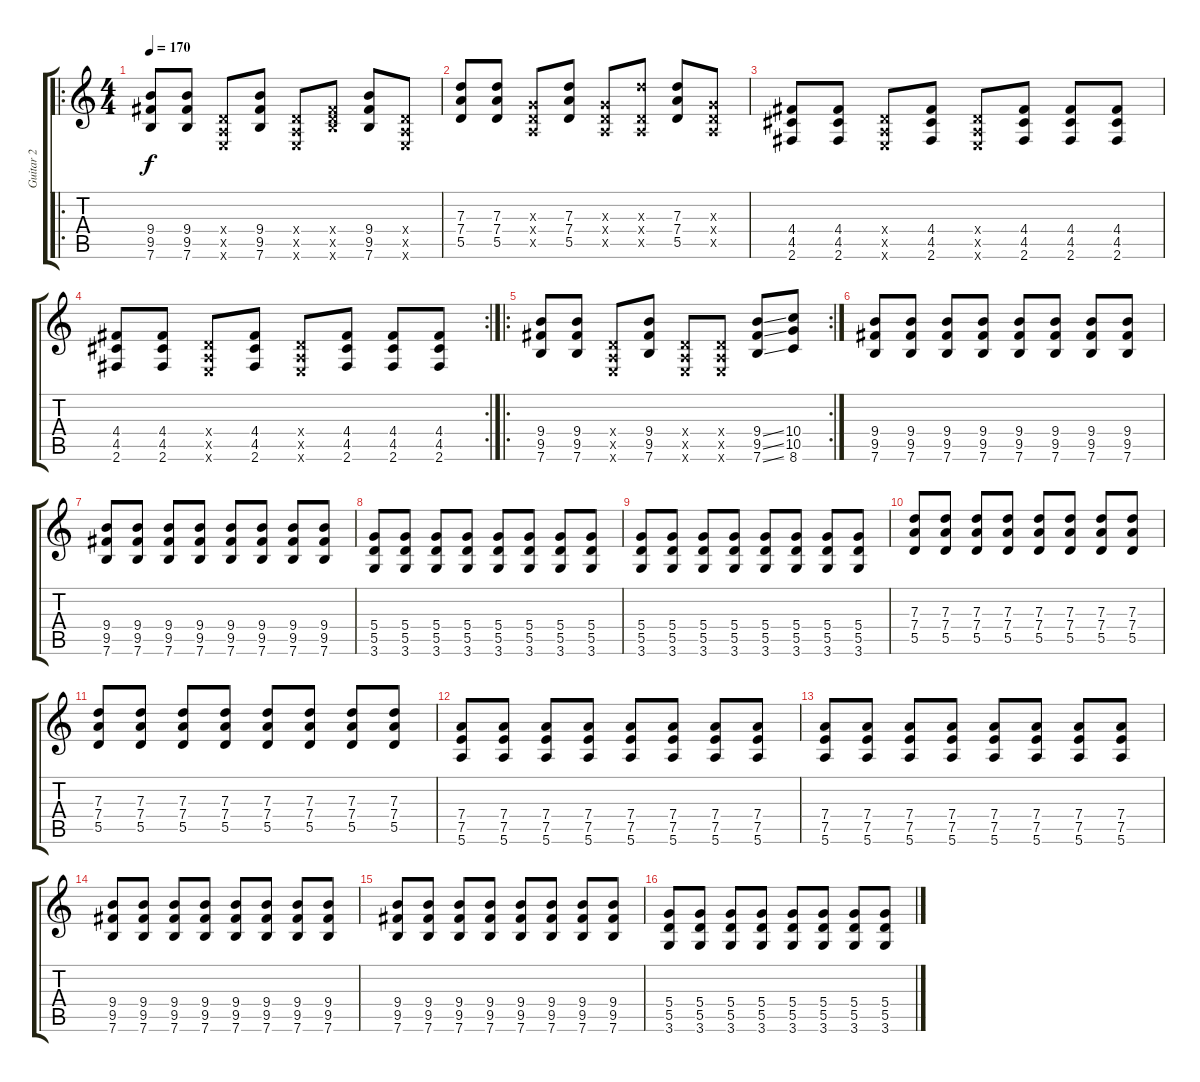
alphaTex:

\track ("Guitar 2" "Guitar 2") {instrument distortionguitar}
\staff {score tabs}
\tuning (E4 B3 G3 D3 A2 E2) {hide}
\ro
\ts (4 4)
\tempo 170
\clef g2
\ks c
(9.4 9.5 7.6).8{dy f} (9.4 9.5 7.6).8 (0.4{x} 0.5{x} 0.6{x}).8 (9.4 9.5 7.6).8 (0.4{x} 0.5{x} 0.6{x}).8 (0.4{x} 9.5{x} 7.6{x}).8 (9.4 9.5 7.6).8 (0.4{x} 0.5{x} 0.6{x}).8 |
(7.3 7.4 5.5).8 (7.3 7.4 5.5).8 (0.3{x} 0.4{x} 0.5{x}).8 (7.3 7.4 5.5).8 (0.3{x} 0.4{x} 0.5{x}).8 (7.3{x} 0.4{x} 0.5{x}).8 (7.3 7.4 5.5).8 (0.3{x} 0.4{x} 0.5{x}).8 |
(4.4 4.5 2.6).8 (4.4 4.5 2.6).8 (0.4{x} 0.5{x} 0.6{x}).8 (4.4 4.5 2.6).8 (0.4{x} 0.5{x} 0.6{x}).8 (4.4 4.5 2.6).8 (4.4 4.5 2.6).8 (4.4 4.5 2.6).8 |
\rc 2
(4.4 4.5 2.6).8 (4.4 4.5 2.6).8 (0.4{x} 0.5{x} 0.6{x}).8 (4.4 4.5 2.6).8 (0.4{x} 0.5{x} 0.6{x}).8 (4.4 4.5 2.6).8 (4.4 4.5 2.6).8 (4.4 4.5 2.6).8 |
\ro
\rc 2
(9.4 9.5 7.6).8 (9.4 9.5 7.6).8 (0.4{x} 0.5{x} 0.6{x}).8 (9.4 9.5 7.6).8 (0.4{x} 0.5{x} 0.6{x}).8 (0.4{x} 0.5{x} 0.6{x}).8 (9.4{ss} 9.5{ss} 7.6{ss}).8 (10.4 10.5 8.6).8 |
(9.4 9.5 7.6).8 (9.4 9.5 7.6).8 (9.4 9.5 7.6).8 (9.4 9.5 7.6).8 (9.4 9.5 7.6).8 (9.4 9.5 7.6).8 (9.4 9.5 7.6).8 (9.4 9.5 7.6).8 |
(9.4 9.5 7.6).8 (9.4 9.5 7.6).8 (9.4 9.5 7.6).8 (9.4 9.5 7.6).8 (9.4 9.5 7.6).8 (9.4 9.5 7.6).8 (9.4 9.5 7.6).8 (9.4 9.5 7.6).8 |
(5.4 5.5 3.6).8 (5.4 5.5 3.6).8 (5.4 5.5 3.6).8 (5.4 5.5 3.6).8 (5.4 5.5 3.6).8 (5.4 5.5 3.6).8 (5.4 5.5 3.6).8 (5.4 5.5 3.6).8 |
(5.4 5.5 3.6).8 (5.4 5.5 3.6).8 (5.4 5.5 3.6).8 (5.4 5.5 3.6).8 (5.4 5.5 3.6).8 (5.4 5.5 3.6).8 (5.4 5.5 3.6).8 (5.4 5.5 3.6).8 |
(7.3 7.4 5.5).8 (7.3 7.4 5.5).8 (7.3 7.4 5.5).8 (7.3 7.4 5.5).8 (7.3 7.4 5.5).8 (7.3 7.4 5.5).8 (7.3 7.4 5.5).8 (7.3 7.4 5.5).8 |
(7.3 7.4 5.5).8 (7.3 7.4 5.5).8 (7.3 7.4 5.5).8 (7.3 7.4 5.5).8 (7.3 7.4 5.5).8 (7.3 7.4 5.5).8 (7.3 7.4 5.5).8 (7.3 7.4 5.5).8 |
(7.4 7.5 5.6).8 (7.4 7.5 5.6).8 (7.4 7.5 5.6).8 (7.4 7.5 5.6).8 (7.4 7.5 5.6).8 (7.4 7.5 5.6).8 (7.4 7.5 5.6).8 (7.4 7.5 5.6).8 |
(7.4 7.5 5.6).8 (7.4 7.5 5.6).8 (7.4 7.5 5.6).8 (7.4 7.5 5.6).8 (7.4 7.5 5.6).8 (7.4 7.5 5.6).8 (7.4 7.5 5.6).8 (7.4 7.5 5.6).8 |
(9.4 9.5 7.6).8 (9.4 9.5 7.6).8 (9.4 9.5 7.6).8 (9.4 9.5 7.6).8 (9.4 9.5 7.6).8 (9.4 9.5 7.6).8 (9.4 9.5 7.6).8 (9.4 9.5 7.6).8 |
(9.4 9.5 7.6).8 (9.4 9.5 7.6).8 (9.4 9.5 7.6).8 (9.4 9.5 7.6).8 (9.4 9.5 7.6).8 (9.4 9.5 7.6).8 (9.4 9.5 7.6).8 (9.4 9.5 7.6).8 |
(5.4 5.5 3.6).8 (5.4 5.5 3.6).8 (5.4 5.5 3.6).8 (5.4 5.5 3.6).8 (5.4 5.5 3.6).8 (5.4 5.5 3.6).8 (5.4 5.5 3.6).8 (5.4 5.5 3.6).8
